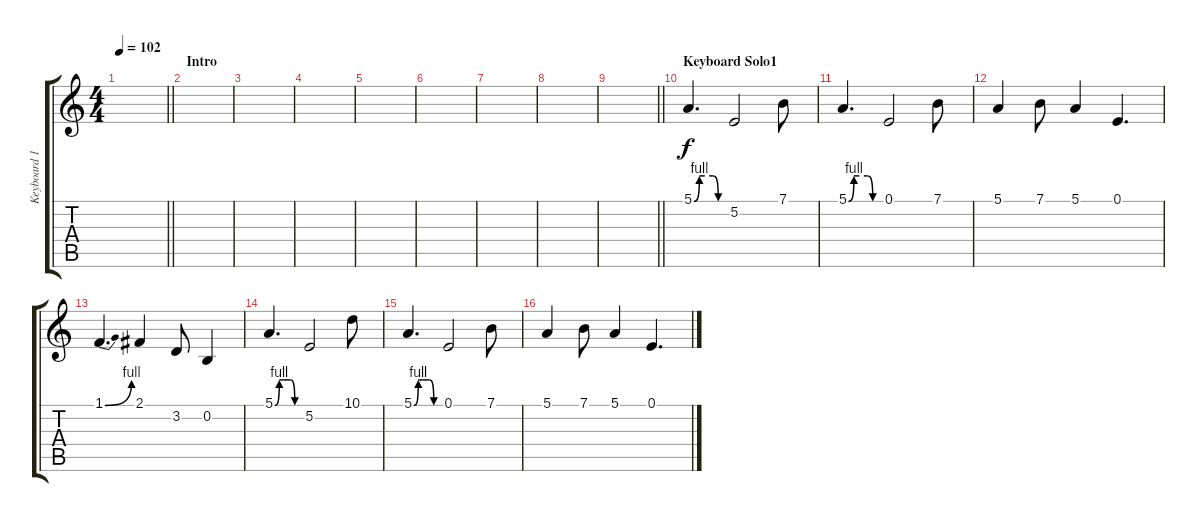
\track ("Keyboard 1" "Keyboard 1") {instrument lead2sawtooth}
\staff {score tabs}
\tuning (E4 B3 G3 D3 A2 E2) {hide}
\ts (4 4)
\tempo 102
\clef g2
\barLineRight lightlight
\ks c
|
\section ("" "Intro")
|
|
|
|
|
|
|
\barLineRight lightlight
|
\section ("" "Keyboard Solo1")
5.1{be (custom 0 0 10 4 20 4 35 4 45 0 60 0)}.4{d} 5.2.2 7.1.8 |
5.1{be (custom 0 0 10 4 20 4 35 4 45 0 60 0)}.4{d} 0.1.2 7.1.8 |
5.1.4 7.1.8 5.1.4 0.1.4{d} |
1.1{be (bend 0 0 60 4)}.4{d} 2.1.4 3.2.8 0.2.4 |
5.1{be (custom 0 0 10 4 20 4 35 4 45 0 60 0)}.4{d} 5.2.2 10.1.8 |
5.1{be (custom 0 0 10 4 20 4 35 4 45 0 60 0)}.4{d} 0.1.2 7.1.8 |
5.1.4 7.1.8 5.1.4 0.1.4{d}
